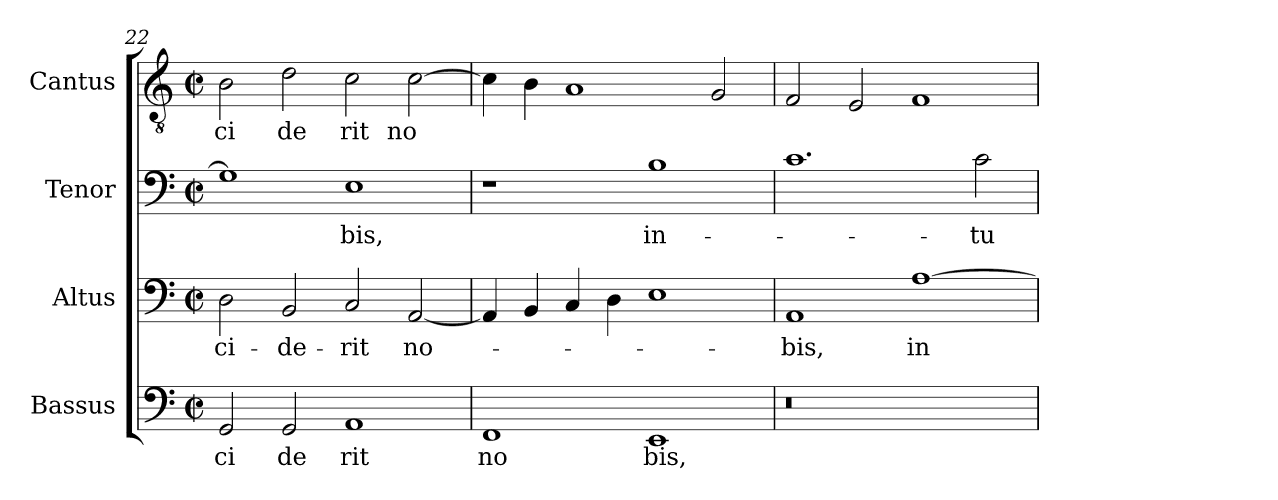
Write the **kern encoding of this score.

**kern	**text	**kern	**text	**kern	**text	**kern	**text
*part4	*part4	*part3	*part3	*part2	*part2	*part1	*part1
*staff4	*staff4	*staff3	*staff3	*staff2	*staff2	*staff1	*staff1
*I"Bassus	*	*I"Altus	*	*I"Tenor	*	*I"Cantus	*
*clefF4	*	*clefF4	*	*clefF4	*	*clefGv2	*
*M2/2	*	*M2/2	*	*M2/2	*	*M2/2	*
*met(c|)	*	*met(c|)	*	*met(c|)	*	*met(c|)	*
=22	=22	=22	=22	=22	=22	=22	=22
!	!LO:LY:b:cj	!	!LO:LY:b:cj	!	!	!	!LO:LY:b:cj
2GG/	ci	2D\	-ci-	1G]	.	2B\	ci
!	!LO:LY:b:cj	!	!LO:LY:b:cj	!	!	!	!LO:LY:b:cj
2GG/	de	2BB/	-de-	.	.	2d\	de
!	!LO:LY:b:cj	!	!LO:LY:b:cj	!	!LO:LY:b:cj	!	!LO:LY:b:cj
1AA	rit	2C/	-rit	1E	-bis,	2c\	rit
!	!	!	!LO:LY:b:cj	!	!	!	!LO:LY:b:cj
.	.	[<2AA/	no-	.	.	[>2c\	no
=23	=23	=23	=23	=23	=23	=23	=23
!	!LO:LY:b:cj	!	!	!	!	!	!
1FF	no	4AA/]	.	1r	.	4c\]	.
.	.	4BB/	.	.	.	4B\	.
.	.	4C/	.	.	.	1A	.
.	.	4D\	.	.	.	.	.
!	!LO:LY:b:cj	!	!	!	!LO:LY:b:cj	!	!
1EE	bis,	1E	.	1B	in-	.	.
.	.	.	.	.	.	2G/	.
=24	=24	=24	=24	=24	=24	=24	=24
!	!	!	!LO:LY:b:cj	!	!	!	!
0r	.	1AA	-bis,	1.c	.	2F/	.
.	.	.	.	.	.	2E/	.
!	!	!	!LO:LY:b:cj	!	!	!	!
.	.	[>1A	in-	.	.	1F	.
!	!	!	!	!	!LO:LY:b:cj	!	!
.	.	.	.	2c\	-tu-	.	.
=	=	=	=	=	=	=	=
*-	*-	*-	*-	*-	*-	*-	*-
